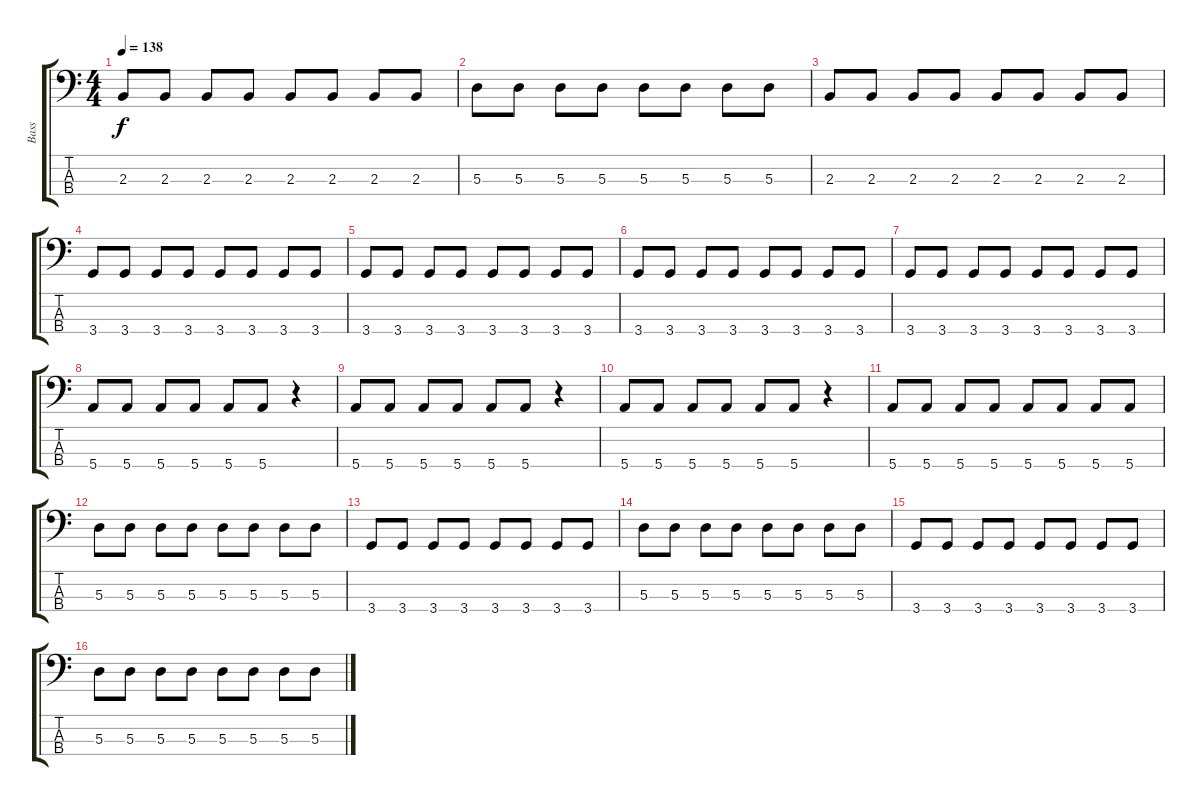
\track ("Bass" "Bass") {instrument electricbassfinger}
\staff {score tabs}
\tuning (G2 D2 A1 E1) {hide}
\ts (4 4)
\tempo 138
\clef f4
\ks c
2.3.8{dy f} 2.3.8 2.3.8 2.3.8 2.3.8 2.3.8 2.3.8 2.3.8 |
5.3.8 5.3.8 5.3.8 5.3.8 5.3.8 5.3.8 5.3.8 5.3.8 |
2.3.8 2.3.8 2.3.8 2.3.8 2.3.8 2.3.8 2.3.8 2.3.8 |
3.4.8 3.4.8 3.4.8 3.4.8 3.4.8 3.4.8 3.4.8 3.4.8 |
3.4.8 3.4.8 3.4.8 3.4.8 3.4.8 3.4.8 3.4.8 3.4.8 |
3.4.8 3.4.8 3.4.8 3.4.8 3.4.8 3.4.8 3.4.8 3.4.8 |
3.4.8 3.4.8 3.4.8 3.4.8 3.4.8 3.4.8 3.4.8 3.4.8 |
5.4.8 5.4.8 5.4.8 5.4.8 5.4.8 5.4.8 r.4 |
5.4.8 5.4.8 5.4.8 5.4.8 5.4.8 5.4.8 r.4 |
5.4.8 5.4.8 5.4.8 5.4.8 5.4.8 5.4.8 r.4 |
5.4.8 5.4.8 5.4.8 5.4.8 5.4.8 5.4.8 5.4.8 5.4.8 |
5.3.8 5.3.8 5.3.8 5.3.8 5.3.8 5.3.8 5.3.8 5.3.8 |
3.4.8 3.4.8 3.4.8 3.4.8 3.4.8 3.4.8 3.4.8 3.4.8 |
5.3.8 5.3.8 5.3.8 5.3.8 5.3.8 5.3.8 5.3.8 5.3.8 |
3.4.8 3.4.8 3.4.8 3.4.8 3.4.8 3.4.8 3.4.8 3.4.8 |
5.3.8 5.3.8 5.3.8 5.3.8 5.3.8 5.3.8 5.3.8 5.3.8
